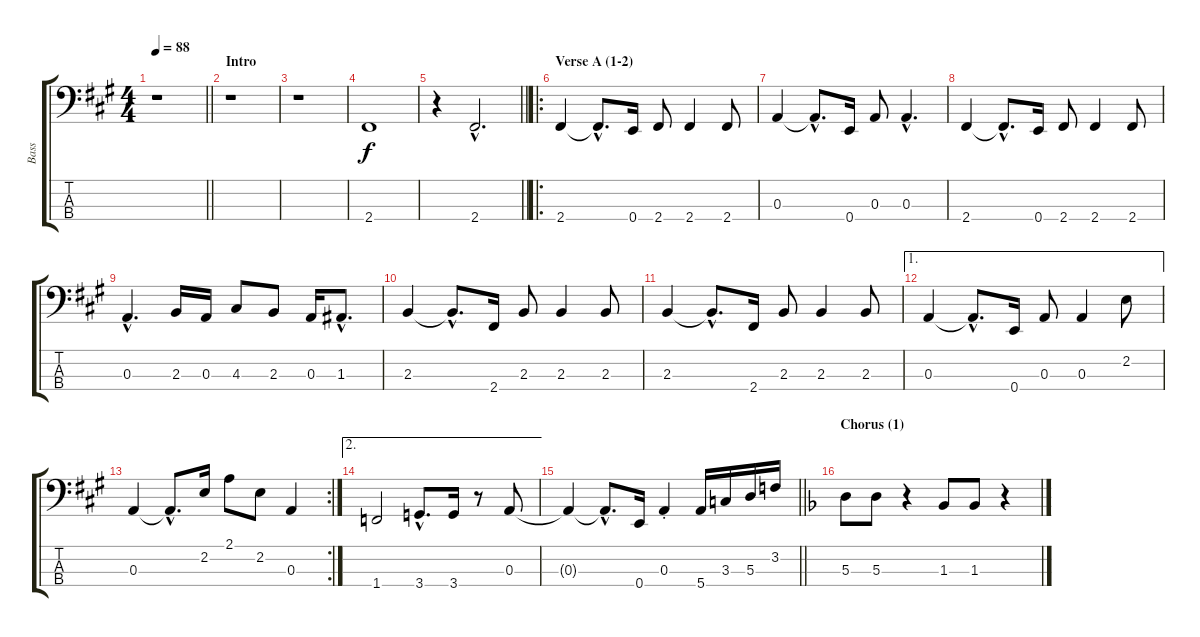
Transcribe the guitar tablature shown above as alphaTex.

\track ("Bass" "Bass") {instrument electricbassfinger}
\staff {score tabs}
\tuning (G2 D2 A1 E1) {hide}
\ts (4 4)
\tempo 88
\clef f4
\barLineRight lightlight
\ks f#minor
r.1{dy f instrument electricbassfinger} |
\section ("" "Intro")
r.1 |
r.1 |
2.4.1 |
\barLineRight lightlight
r.4 2.4{hac}.2{d} |
\ro
\section ("" "Verse A (1-2)")
2.4.4 2.4{hac t}.8{d} 0.4.16 2.4.8 2.4.4 2.4.8 |
0.3.4 0.3{hac t}.8{d} 0.4.16 0.3.8 0.3{hac}.4{d} |
2.4.4 2.4{hac t}.8{d} 0.4.16 2.4.8 2.4.4 2.4.8 |
0.3{hac}.4{d} 2.3.16 0.3.16 4.3.8 2.3.8 0.3.16 1.3{hac}.8{d} |
2.3.4 2.3{hac t}.8{d} 2.4.16 2.3.8 2.3.4 2.3.8 |
2.3.4 2.3{hac t}.8{d} 2.4.16 2.3.8 2.3.4 2.3.8 |
\ae 1
0.3.4 0.3{hac t}.8{d} 0.4.16 0.3.8 0.3.4 2.2.8 |
\rc 2
0.3.4 0.3{hac t}.8{d} 2.2.16 2.1.8 2.2.8 0.3.4 |
\ae 2
1.4.2 3.4{hac}.8{d} 3.4.16 r.8 0.3.8 |
\barLineRight lightlight
0.3{t}.4 0.3{hac t}.8{d} 0.4.16 0.3{st}.4 5.4.16 3.3.16 5.3.16 3.2.16 |
\section ("" "Chorus (1)")
\ks dminor
5.3.8 5.3.8 r.4 1.3.8 1.3.8 r.4
